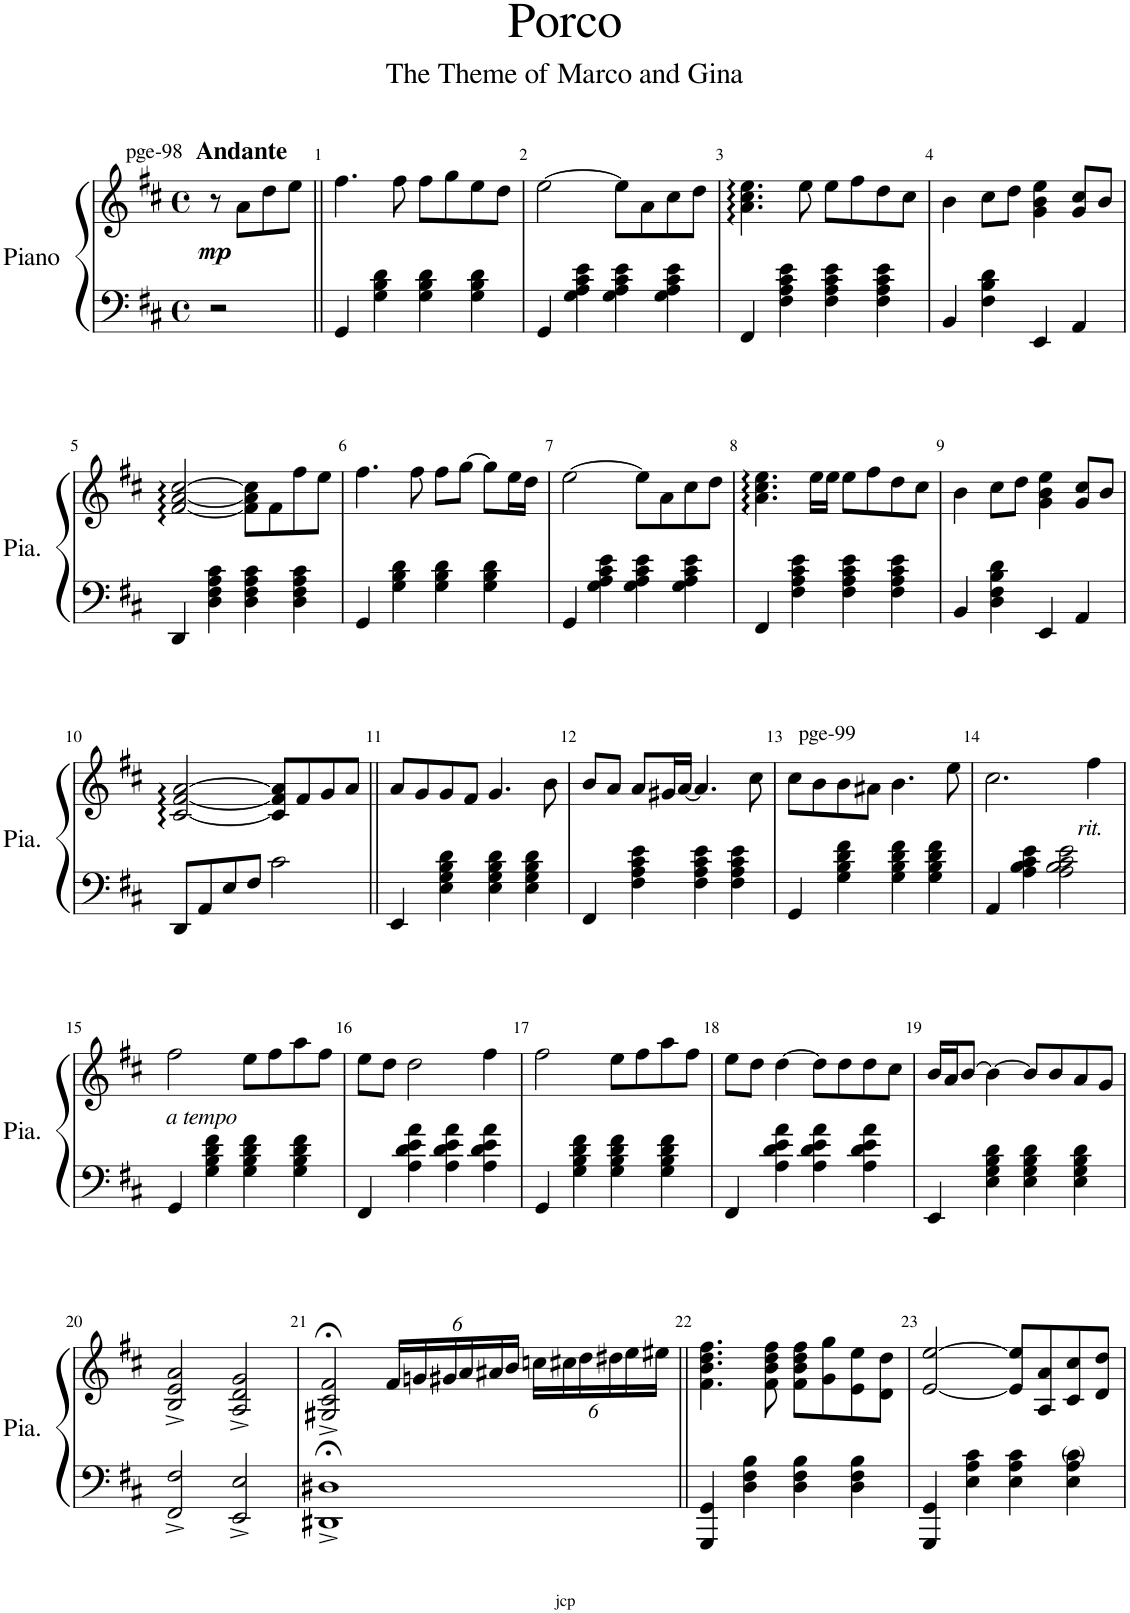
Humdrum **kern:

**kern	**kern	**dynam
*part1	*part1	*part1
*staff2	*staff1	*staff1/2
*I"Piano	*	*
*I'Pia.	*	*
*clefF4	*clefG2	*
*k[f#c#]	*k[f#c#]	*
*M4/4	*M4/4	*
*met(c)	*met(c)	*
=	=	=
!	!LO:TX:a:B:t=Andante	!
!	!LO:TX:a:t=pge-98	!
!	!	!LO:DY:b
2r	8r	mp
.	8a\L	.
.	8dd\	.
.	8ee\J	.
=1||	=1||	=1||
4GG/	4.ff#\	.
4G\ 4B\ 4d\	.	.
.	8ff#\	.
4G\ 4B\ 4d\	8ff#\L	.
.	8gg\	.
4G\ 4B\ 4d\	8ee\	.
.	8dd\J	.
=2	=2	=2
4GG/	[2ee\	.
4G\ 4A\ 4c#\ 4e\	.	.
4G\ 4A\ 4c#\ 4e\	8ee\L]	.
.	8a\	.
4G\ 4A\ 4c#\ 4e\	8cc#\	.
.	8dd\J	.
=3	=3	=3
4FF#/	4.a\ 4.cc#\ 4.ee\	.
4F#\ 4A\ 4c#\ 4e\	.	.
.	8ee\	.
4F#\ 4A\ 4c#\ 4e\	8ee\L	.
.	8ff#\	.
4F#\ 4A\ 4c#\ 4e\	8dd\	.
.	8cc#\J	.
=4	=4	=4
4BB/	4b\	.
4F#\ 4B\ 4d\	8cc#\L	.
.	8dd\J	.
4EE/	4g\ 4b\ 4ee\	.
4AA/	8g/ 8cc#/L	.
.	8b/J	.
!!LO:LB:g=z
=5	=5	=5
4DD/	[2f#/ [2a/ [2cc#/	.
4D\ 4F#\ 4A\ 4c#\	.	.
4D\ 4F#\ 4A\ 4c#\	8f#\] 8a\] 8cc#\]L	.
.	8f#\	.
4D\ 4F#\ 4A\ 4c#\	8ff#\	.
.	8ee\J	.
=6	=6	=6
4GG/	4.ff#\	.
4G\ 4B\ 4d\	.	.
.	8ff#\	.
4G\ 4B\ 4d\	8ff#\L	.
.	[8gg\J	.
4G\ 4B\ 4d\	8gg\L]	.
.	16ee\L	.
.	16dd\JJ	.
=7	=7	=7
4GG/	[2ee\	.
4G\ 4A\ 4c#\ 4e\	.	.
4G\ 4A\ 4c#\ 4e\	8ee\L]	.
.	8a\	.
4G\ 4A\ 4c#\ 4e\	8cc#\	.
.	8dd\J	.
=8	=8	=8
4FF#/	4.a\ 4.cc#\ 4.ee\	.
4F#\ 4A\ 4c#\ 4e\	.	.
.	16ee\LL	.
.	16ee\JJ	.
4F#\ 4A\ 4c#\ 4e\	8ee\L	.
.	8ff#\	.
4F#\ 4A\ 4c#\ 4e\	8dd\	.
.	8cc#\J	.
=9	=9	=9
4BB/	4b\	.
4D\ 4F#\ 4B\ 4d\	8cc#\L	.
.	8dd\J	.
4EE/	4g\ 4b\ 4ee\	.
4AA/	8g/ 8cc#/L	.
.	8b/J	.
!!LO:LB:g=z
=10	=10	=10
8DD/L	[2c#/ [2f#/ [2a/	.
8AA/	.	.
8E/	.	.
8F#/J	.	.
2c#\	8c#/] 8f#/] 8a/]L	.
.	8f#/	.
.	8g/	.
.	8a/J	.
=11||	=11||	=11||
4EE/	8a/L	.
.	8g/	.
4E\ 4G\ 4B\ 4d\	8g/	.
.	8f#/J	.
4E\ 4G\ 4B\ 4d\	4.g/	.
4E\ 4G\ 4B\ 4d\	.	.
.	8b\	.
=12	=12	=12
4FF#/	8b/L	.
.	8a/J	.
4F#\ 4A\ 4c#\ 4e\	8a/L	.
.	16g#X/L	.
.	[16a/JJ	.
4F#\ 4A\ 4c#\ 4e\	4.a/]	.
4F#\ 4A\ 4c#\ 4e\	.	.
.	8cc#\	.
=13	=13	=13
!	!LO:TX:a:t=pge-99	!
4GG/	8cc#\L	.
.	8b\	.
4G\ 4B\ 4d\ 4f#\	8b\	.
.	8a#X\J	.
4G\ 4B\ 4d\ 4f#\	4.b\	.
4G\ 4B\ 4d\ 4f#\	.	.
.	8ee\	.
=14	=14	=14
4AA/	2.cc#\	.
4A\ 4B\ 4c#\ 4e\	.	.
2A\ 2B\ 2c#\ 2e\	.	.
!	!LO:TX:b:i:t=rit.	!
.	4ff#\	.
!!LO:LB:g=z
=15	=15	=15
!	!LO:TX:b:i:t=a tempo	!
4GG/	2ff#\	.
4G\ 4B\ 4d\ 4f#\	.	.
4G\ 4B\ 4d\ 4f#\	8ee\L	.
.	8ff#\	.
4G\ 4B\ 4d\ 4f#\	8aa\	.
.	8ff#\J	.
=16	=16	=16
4FF#/	8ee\L	.
.	8dd\J	.
4A\ 4d\ 4e\ 4a\	2dd\	.
4A\ 4d\ 4e\ 4a\	.	.
4A\ 4d\ 4e\ 4a\	4ff#\	.
=17	=17	=17
4GG/	2ff#\	.
4G\ 4B\ 4d\ 4f#\	.	.
4G\ 4B\ 4d\ 4f#\	8ee\L	.
.	8ff#\	.
4G\ 4B\ 4d\ 4f#\	8aa\	.
.	8ff#\J	.
=18	=18	=18
4FF#/	8ee\L	.
.	8dd\J	.
4A\ 4d\ 4e\ 4a\	[4dd\	.
4A\ 4d\ 4e\ 4a\	8dd\L]	.
.	8dd\	.
4A\ 4d\ 4e\ 4a\	8dd\	.
.	8cc#\J	.
=19	=19	=19
4EE/	16b/LL	.
.	16a/J	.
.	[8b/J	.
4E\ 4G\ 4B\ 4d\	4b\_	.
4E\ 4G\ 4B\ 4d\	8b/L]	.
.	8b/	.
4E\ 4G\ 4B\ 4d\	8a/	.
.	8g/J	.
!!LO:LB:g=z
=20	=20	=20
2FF#/^ 2F#/^	2B/^ 2e/^ 2a/^	.
2EE/^ 2E/^	2A/^ 2d/^ 2g/^	.
=21	=21	=21
1DD#X;<^ 1D#X;<^	2G#X/;<^ 2c#/;<^ 2f#/;<^	.
*	*Xbrackettup	*
.	24f#/LL	.
.	24gn/	.
.	24g#X/	.
.	24a/	.
.	24a#X/	.
.	24b/JJ	.
.	24ccn\LL	.
.	24cc#X\	.
.	24dd\	.
.	24dd#X\	.
.	24ee\	.
.	24ee#X\JJ	.
=22||	=22||	=22||
4GGG/ 4GG/	4.f#\ 4.b\ 4.dd\ 4.ff#\	.
4D\ 4F#\ 4B\	.	.
.	8f#\ 8b\ 8dd\ 8ff#\	.
4D\ 4F#\ 4B\	8f#\ 8b\ 8dd\ 8ff#\L	.
.	8g\ 8gg\	.
4D\ 4F#\ 4B\	8e\ 8ee\	.
.	8d\ 8dd\J	.
=23	=23	=23
4GGG/ 4GG/	[2e/ [2ee/	.
4E\ 4A\ 4c#\	.	.
4E\ 4A\ 4c#\	8e/] 8ee/]L	.
.	8A/ 8a/	.
!LO:TX:a:t=(  )	!	!
4E\ 4A\ 4c#\	8c#/ 8cc#/	.
.	8d/ 8dd/J	.
=	=	=
*-	*-	*-
